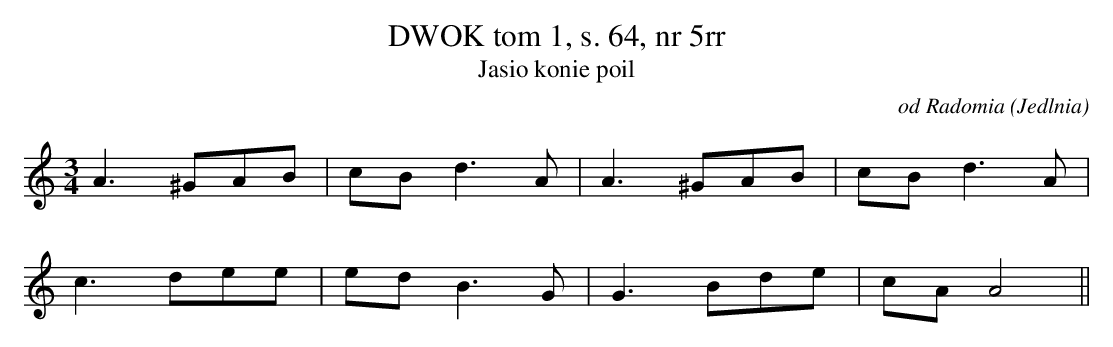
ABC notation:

X:1
T: DWOK tom 1, s. 64, nr 5rr
T: Jasio konie poil
O: od Radomia (Jedlnia)
M: 3/4
L: 1/8
K: C
A3^GAB | cBd3A | A3^GAB | cBd3A |
c3dee | edB3G | G3Bde | cAA4||
